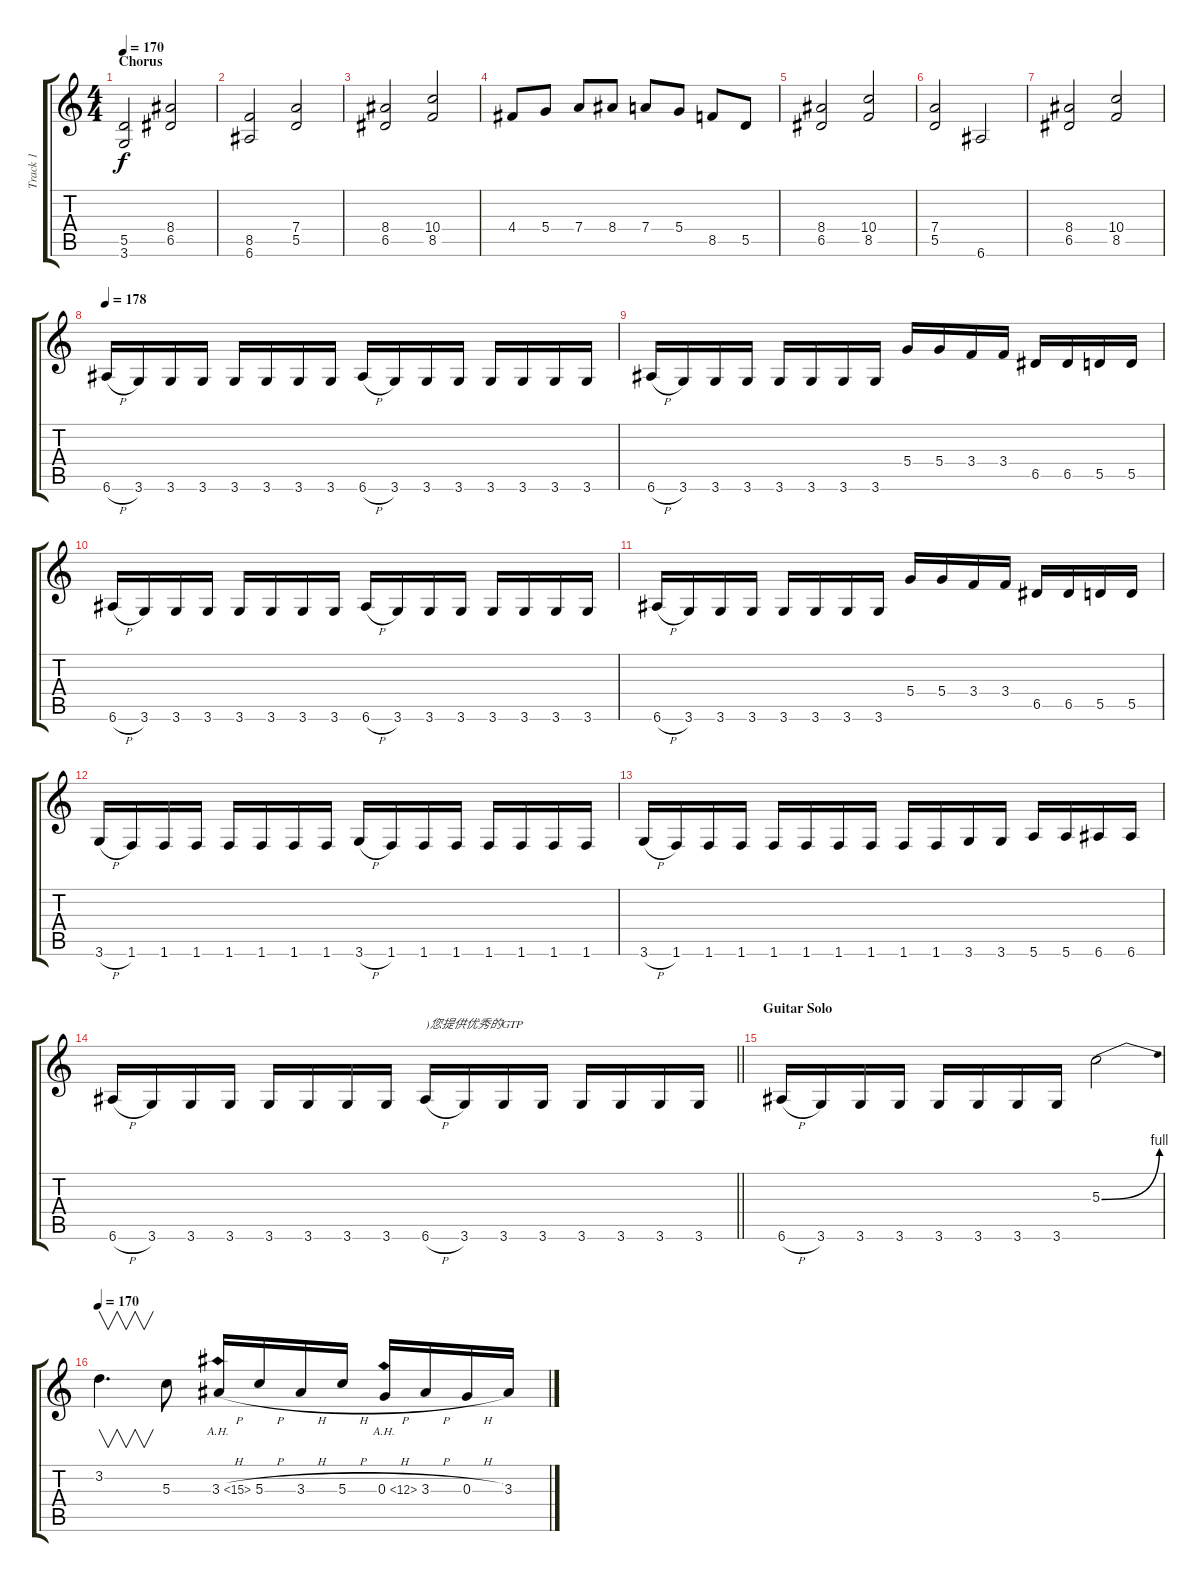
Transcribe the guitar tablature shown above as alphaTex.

\track ("Track 1" "Track 1") {instrument distortionguitar}
\staff {score tabs}
\tuning (E4 B3 G3 D3 A2 E2) {hide}
\ts (4 4)
\section ("" "Chorus")
\tempo 170
\clef g2
\ks c
(5.5 3.6).2{dy f} (8.4 6.5).2 |
(8.5 6.6).2 (7.4 5.5).2 |
(8.4 6.5).2 (10.4 8.5).2 |
4.4.8 5.4.8 7.4.8 8.4.8 7.4.8 5.4.8 8.5.8 5.5.8 |
(8.4 6.5).2 (10.4 8.5).2 |
(7.4 5.5).2 6.6.2 |
(8.4 6.5).2 (10.4 8.5).2 |
\tempo 178
6.6{h}.16 3.6.16 3.6.16 3.6.16 3.6.16 3.6.16 3.6.16 3.6.16 6.6{h}.16 3.6.16 3.6.16 3.6.16 3.6.16 3.6.16 3.6.16 3.6.16 |
6.6{h}.16 3.6.16 3.6.16 3.6.16 3.6.16 3.6.16 3.6.16 3.6.16 5.4.16 5.4.16 3.4.16 3.4.16 6.5.16 6.5.16 5.5.16 5.5.16 |
6.6{h}.16 3.6.16 3.6.16 3.6.16 3.6.16 3.6.16 3.6.16 3.6.16 6.6{h}.16 3.6.16 3.6.16 3.6.16 3.6.16 3.6.16 3.6.16 3.6.16 |
6.6{h}.16 3.6.16 3.6.16 3.6.16 3.6.16 3.6.16 3.6.16 3.6.16 5.4.16 5.4.16 3.4.16 3.4.16 6.5.16 6.5.16 5.5.16 5.5.16 |
3.6{h}.16 1.6.16 1.6.16 1.6.16 1.6.16 1.6.16 1.6.16 1.6.16 3.6{h}.16 1.6.16 1.6.16 1.6.16 1.6.16 1.6.16 1.6.16 1.6.16 |
3.6{h}.16 1.6.16 1.6.16 1.6.16 1.6.16 1.6.16 1.6.16 1.6.16 1.6.16 1.6.16 3.6.16 3.6.16 5.6.16 5.6.16 6.6.16 6.6.16 |
\barLineRight lightlight
6.6{h}.16 3.6.16 3.6.16 3.6.16 3.6.16 3.6.16 3.6.16 3.6.16 6.6{h}.16{txt ")您提供优秀的GTP"} 3.6.16 3.6.16 3.6.16 3.6.16 3.6.16 3.6.16 3.6.16 |
\section ("" "Guitar Solo")
6.6{h}.16 3.6.16 3.6.16 3.6.16 3.6.16 3.6.16 3.6.16 3.6.16 5.3{be (bend 0 0 60 4)}.2 |
\tempo 170
3.2.4{v d} 5.3.8 3.3{ah 12 h}.16 5.3{h}.16 3.3{h}.16 5.3{h}.16 0.3{ah 12 h}.16 3.3{h}.16 0.3{h}.16 3.3.16
